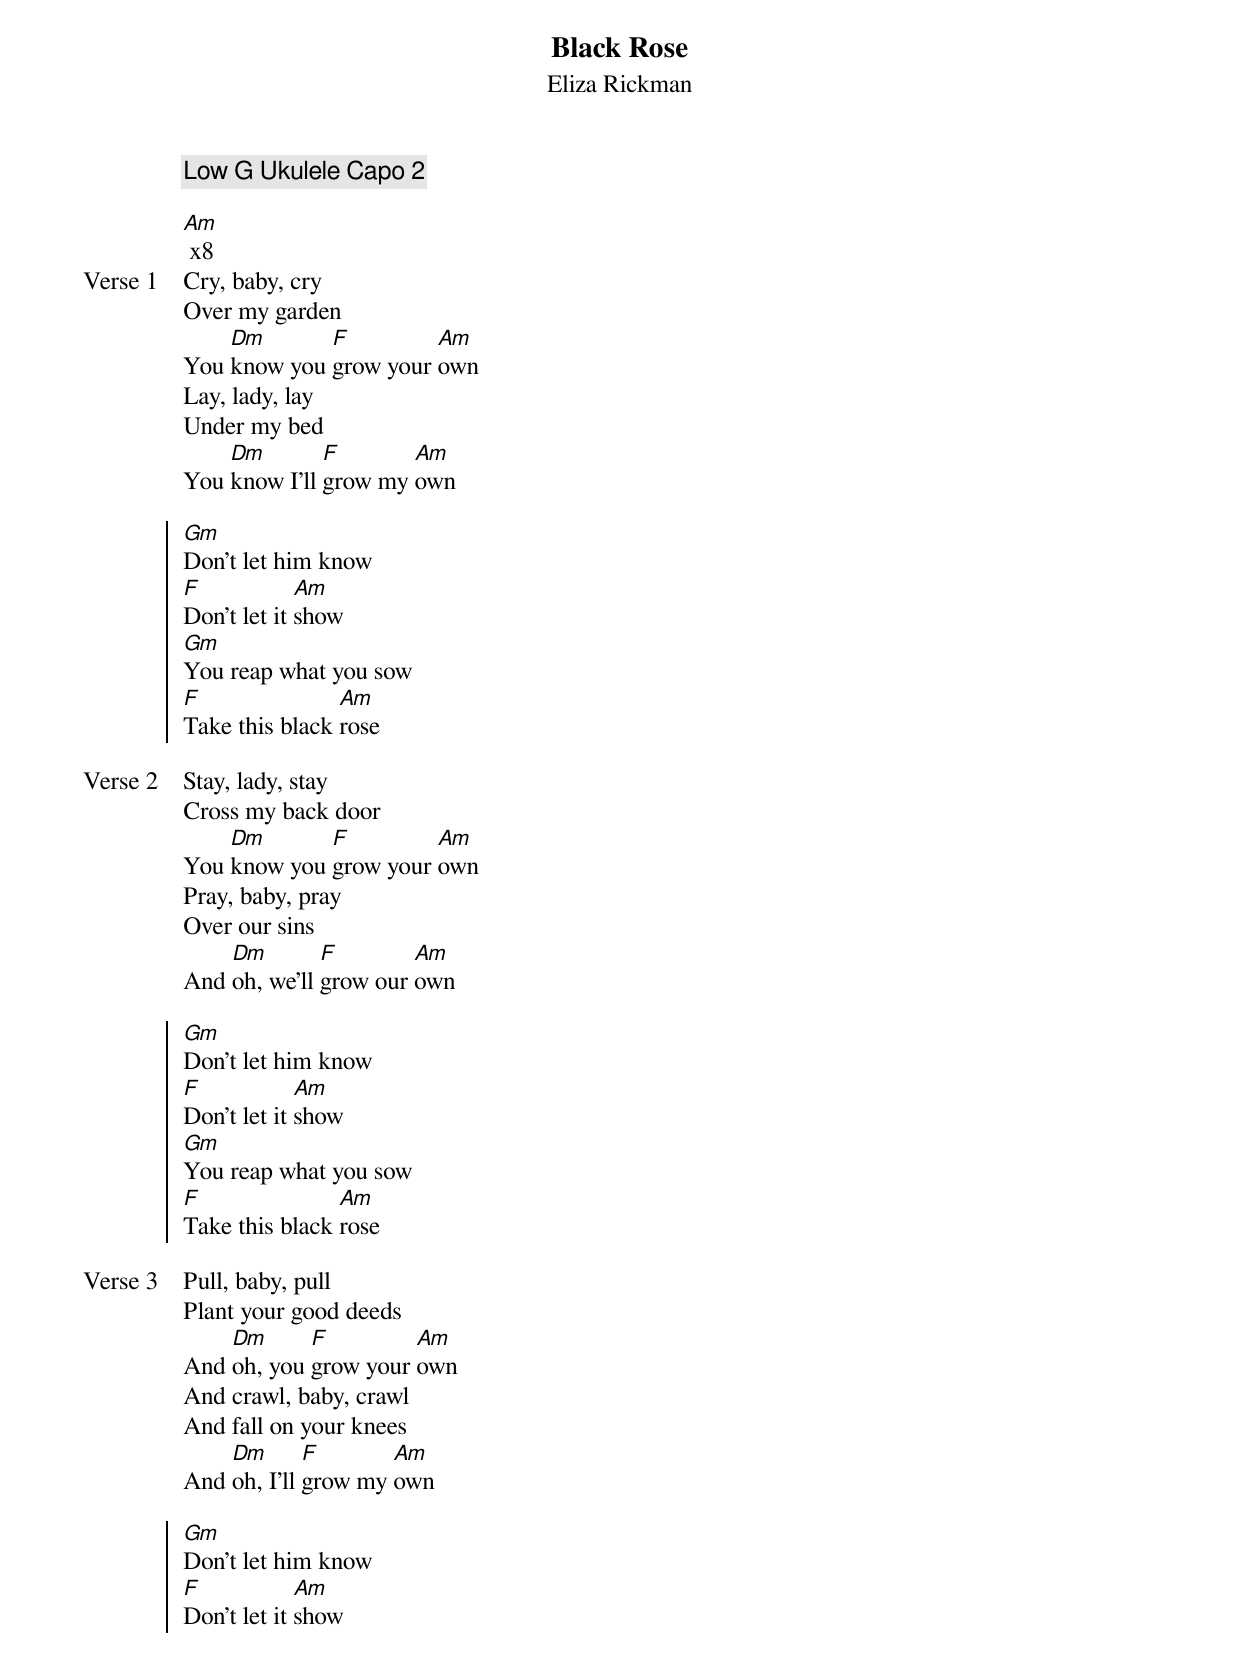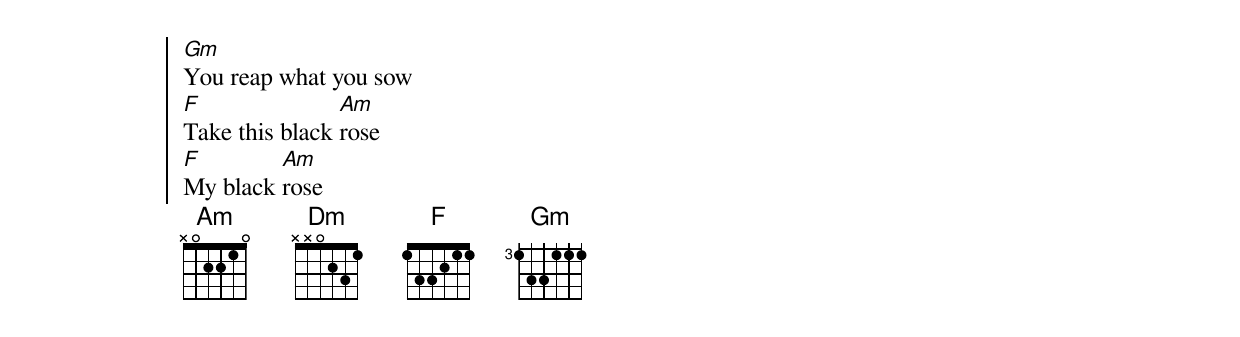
{title:Black Rose}
{subtitle:Eliza Rickman}
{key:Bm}
{comment: Low G Ukulele Capo 2}

[Am] x8
{start_of_verse: Verse 1}
Cry, baby, cry
Over my garden
You [Dm]know you [F]grow your [Am]own
Lay, lady, lay
Under my bed
You [Dm]know I'll [F]grow my [Am]own

{start_of_chorus}
[Gm]Don't let him know
[F]Don't let it [Am]show
[Gm]You reap what you sow
[F]Take this black [Am]rose
{end_of_chorus}

{start_of_verse: Verse 2}
Stay, lady, stay
Cross my back door
You [Dm]know you [F]grow your [Am]own
Pray, baby, pray
Over our sins
And [Dm]oh, we'll [F]grow our [Am]own

{start_of_chorus}
[Gm]Don't let him know
[F]Don't let it [Am]show
[Gm]You reap what you sow
[F]Take this black [Am]rose
{end_of_chorus}

{start_of_verse: Verse 3}
Pull, baby, pull
Plant your good deeds
And [Dm]oh, you [F]grow your [Am]own
And crawl, baby, crawl
And fall on your knees
And [Dm]oh, I'll [F]grow my [Am]own

{start_of_chorus}
[Gm]Don't let him know
[F]Don't let it [Am]show
[Gm]You reap what you sow
[F]Take this black [Am]rose
[F]My black [Am]rose
{end_of_chorus}
